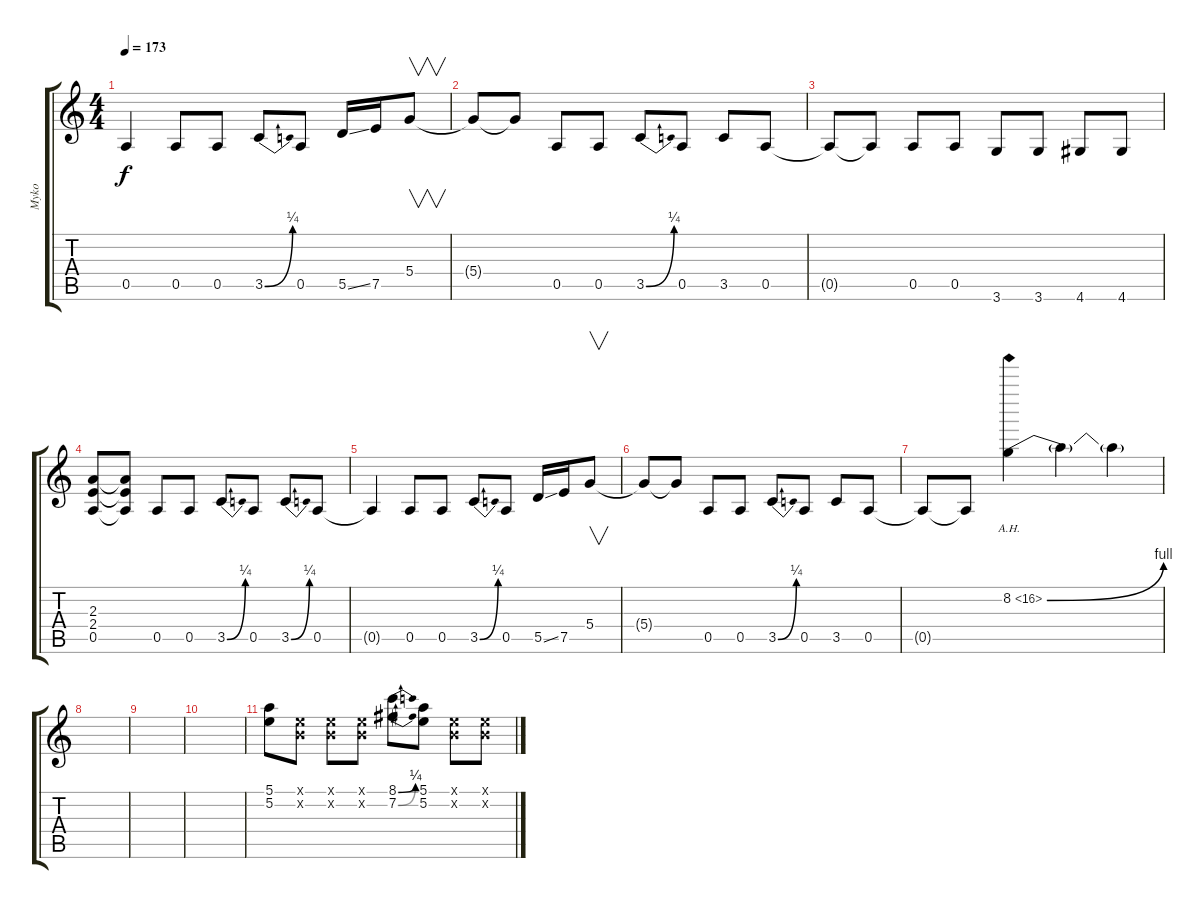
\track ("Myko" "Myko") {instrument distortionguitar}
\staff {score tabs}
\tuning (E4 B3 G3 D3 A2 E2) {hide}
\ts (4 4)
\tempo 173
\clef g2
\ks c
0.5{t}.4{dy f} 0.5.8 0.5.8 3.5{be (bend 0 0 60 1)}.8 0.5.8 5.5{ss}.16 7.5.16 5.4.8{v} |
5.4{t}.8 5.4{t}.8 0.5.8 0.5.8 3.5{be (bend 0 0 60 1)}.8 0.5.8 3.5.8 0.5.8 |
0.5{t}.8 0.5{t}.8 0.5.8 0.5.8 3.6.8 3.6.8 4.6.8 4.6.8 |
(2.3 2.4 0.5).8 (2.3{t} 2.4{t} 0.5{t}).8 0.5.8 0.5.8 3.5{be (bend 0 0 60 1)}.8 0.5.8 3.5{be (bend 0 0 60 1)}.8 0.5.8 |
0.5{t}.4 0.5.8 0.5.8 3.5{be (bend 0 0 60 1)}.8 0.5.8 5.5{ss}.16 7.5.16 5.4.8{v} |
5.4{t}.8 5.4{t}.8 0.5.8 0.5.8 3.5{be (bend 0 0 60 1)}.8 0.5.8 3.5.8 0.5.8 |
0.5{t}.8 0.5{t}.8 8.2{be (bend 0 0 60 4) ah 8}.4 8.2{t}.4 8.2{t}.4 |
|
|
|
(5.1 5.2).8 (0.1{x} 0.2{x}).8 (0.1{x} 0.2{x}).8 (0.1{x} 0.2{x}).8 (8.1{be (bend 0 0 60 1)} 7.2{be (bend 0 0 60 1)}).8 (5.1 5.2).8 (0.1{x} 0.2{x}).8 (0.1{x} 0.2{x}).8
